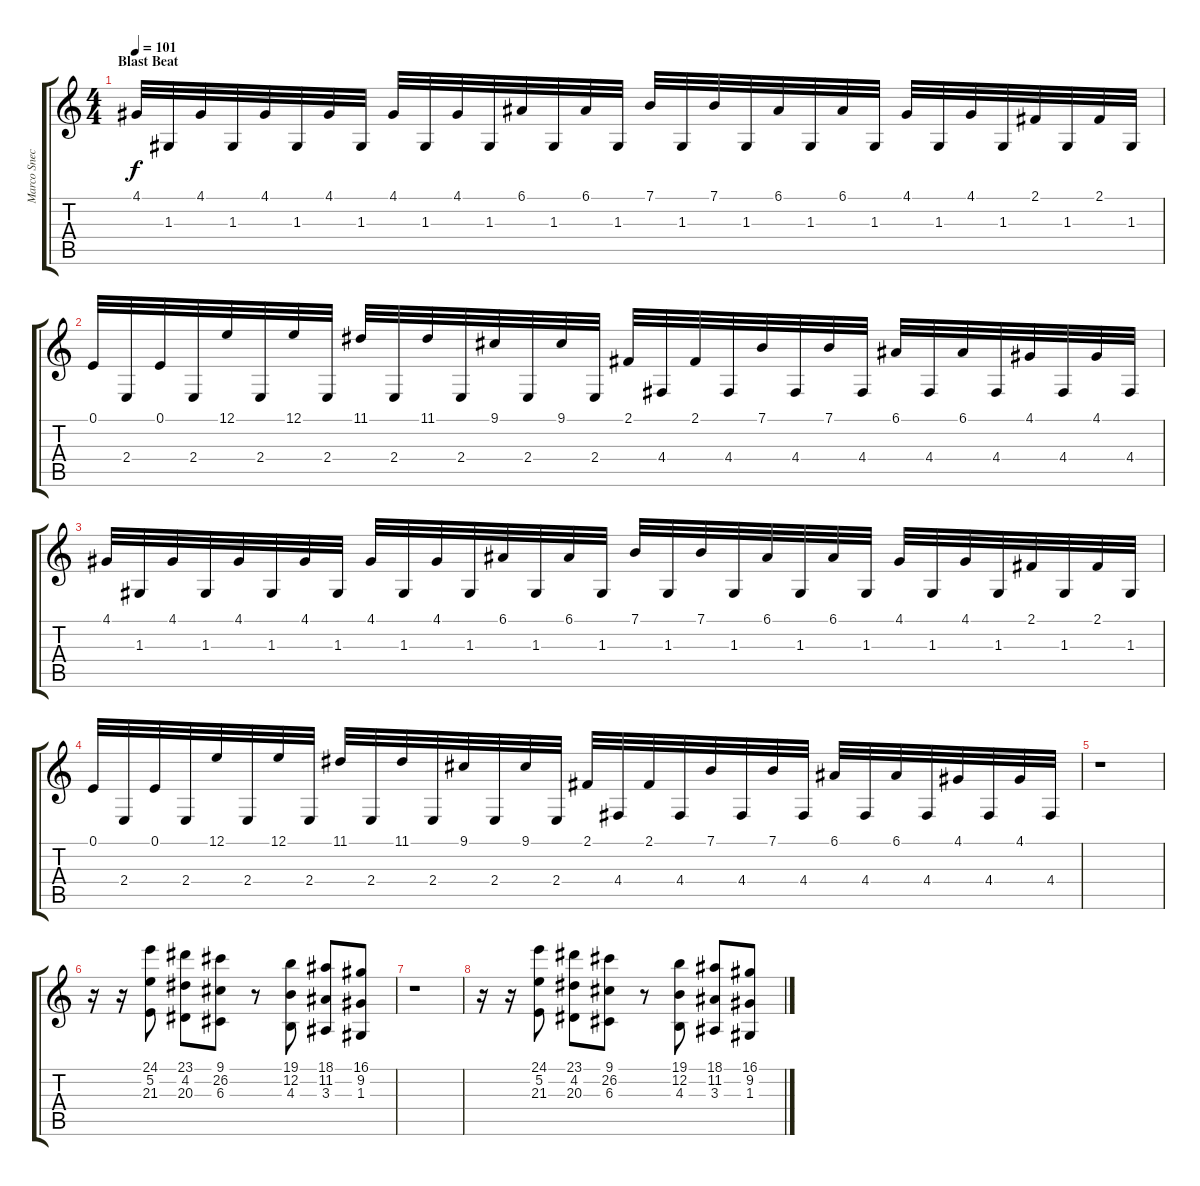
\track ("Marco Sneck" "Marco Snec") {instrument lead1square}
\staff {score tabs}
\tuning (E4 B3 G3 D3 A2 E2) {hide}
\ts (4 4)
\section ("" "Blast Beat")
\tempo 101
\clef g2
\ks c
4.1.32{dy f instrument lead1square} 1.3.32 4.1.32 1.3.32 4.1.32 1.3.32 4.1.32 1.3.32 4.1.32 1.3.32 4.1.32 1.3.32 6.1.32 1.3.32 6.1.32 1.3.32 7.1.32 1.3.32 7.1.32 1.3.32 6.1.32 1.3.32 6.1.32 1.3.32 4.1.32 1.3.32 4.1.32 1.3.32 2.1.32 1.3.32 2.1.32 1.3.32 |
0.1.32 2.4.32 0.1.32 2.4.32 12.1.32 2.4.32 12.1.32 2.4.32 11.1.32 2.4.32 11.1.32 2.4.32 9.1.32 2.4.32 9.1.32 2.4.32 2.1.32 4.4.32 2.1.32 4.4.32 7.1.32 4.4.32 7.1.32 4.4.32 6.1.32 4.4.32 6.1.32 4.4.32 4.1.32 4.4.32 4.1.32 4.4.32 |
4.1.32{instrument lead1square} 1.3.32 4.1.32 1.3.32 4.1.32 1.3.32 4.1.32 1.3.32 4.1.32 1.3.32 4.1.32 1.3.32 6.1.32 1.3.32 6.1.32 1.3.32 7.1.32 1.3.32 7.1.32 1.3.32 6.1.32 1.3.32 6.1.32 1.3.32 4.1.32 1.3.32 4.1.32 1.3.32 2.1.32 1.3.32 2.1.32 1.3.32 |
0.1.32 2.4.32 0.1.32 2.4.32 12.1.32 2.4.32 12.1.32 2.4.32 11.1.32 2.4.32 11.1.32 2.4.32 9.1.32 2.4.32 9.1.32 2.4.32 2.1.32 4.4.32 2.1.32 4.4.32 7.1.32 4.4.32 7.1.32 4.4.32 6.1.32 4.4.32 6.1.32 4.4.32 4.1.32 4.4.32 4.1.32 4.4.32 |
r.1 |
r.16 r.16 (24.1 5.2 21.3).8{volume 15 instrument stringensemble1} (23.1 4.2 20.3).8 (9.1 26.2 6.3).8 r.8 (19.1 12.2 4.3).8 (18.1 11.2 3.3).8 (16.1 9.2 1.3).8 |
r.1 |
r.16 r.16 (24.1 5.2 21.3).8{volume 15 instrument stringensemble1} (23.1 4.2 20.3).8 (9.1 26.2 6.3).8 r.8 (19.1 12.2 4.3).8 (18.1 11.2 3.3).8 (16.1 9.2 1.3).8
